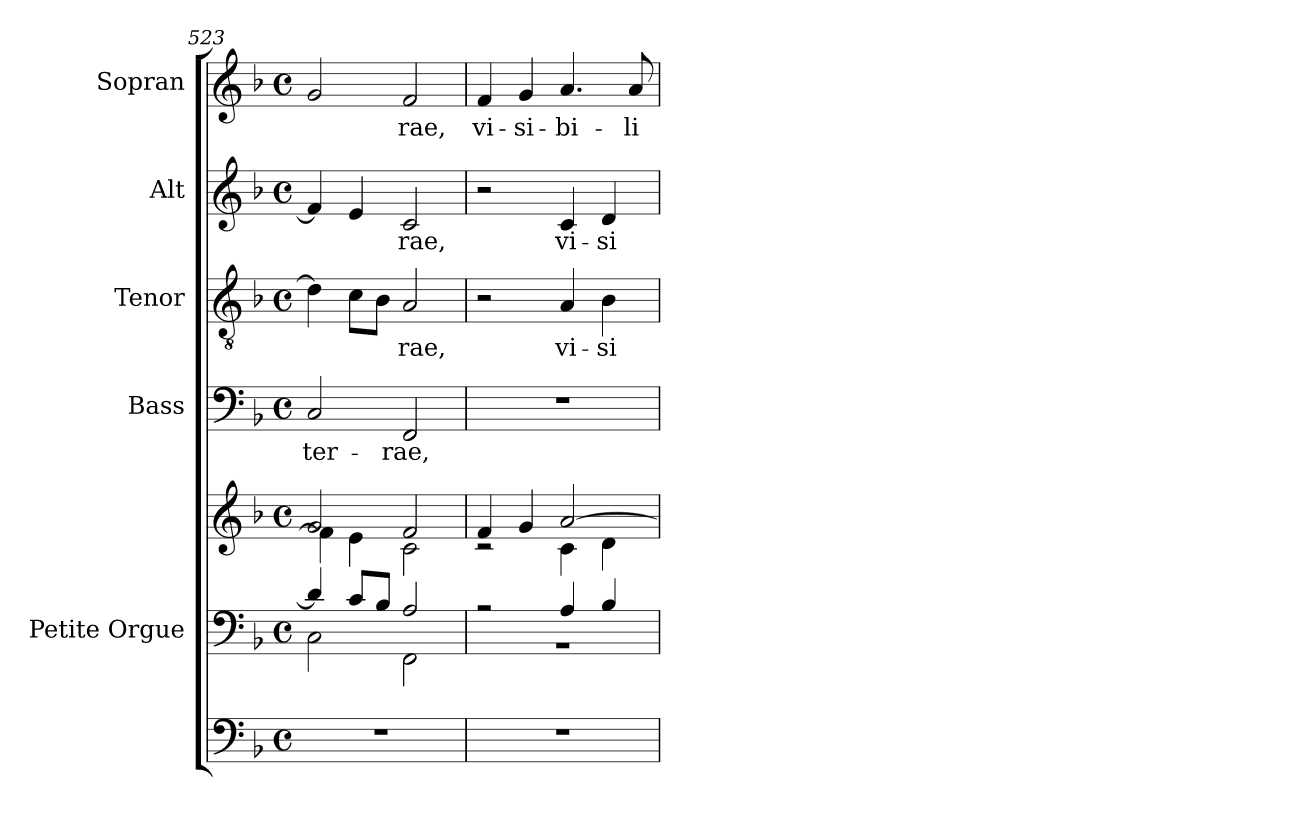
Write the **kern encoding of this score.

**kern	**kern	**kern	**kern	**text	**kern	**text	**kern	**text	**kern	**text
*part6	*part5	*part5	*part4	*part4	*part3	*part3	*part2	*part2	*part1	*part1
*staff7	*staff6	*staff5	*staff4	*staff4	*staff3	*staff3	*staff2	*staff2	*staff1	*staff1
*	*I"Petite Orgue	*	*I"Bass	*	*I"Tenor	*	*I"Alt	*	*I"Sopran	*
*	*I'Org. 1	*	*I'B.	*	*I'T.	*	*I'A.	*	*I'S.	*
!!LO:LB:g=z
*clefF4	*clefF4	*clefG2	*clefF4	*	*clefGv2	*	*clefG2	*	*clefG2	*
*k[b-]	*k[b-]	*k[b-]	*k[b-]	*	*k[b-]	*	*k[b-]	*	*k[b-]	*
*F:	*F:	*F:	*F:	*	*F:	*	*F:	*	*F:	*
*M4/4	*M4/4	*M4/4	*M4/4	*	*M4/4	*	*M4/4	*	*M4/4	*
*met(c)	*met(c)	*met(c)	*met(c)	*	*met(c)	*	*met(c)	*	*met(c)	*
=523	=523	=523	=523	=523	=523	=523	=523	=523	=523	=523
*	*^	*^	*	*	*	*	*	*	*	*
!	!	!	!	!	!	!LO:LY:b	!	!	!	!	!	!
1r	4d/]	2C\	2g/	4f\]	2C/	ter-	4d\]	.	4f/]	.	2g/	.
.	8c/L	.	.	4e\	.	.	8c\L	.	4e/	.	.	.
.	8B-/J	.	.	.	.	.	8B-\J	.	.	.	.	.
!	!	!	!	!	!	!LO:LY:b	!	!LO:LY:b	!	!LO:LY:b	!	!LO:LY:b
.	2A/	2FF\	2f/	2c\	2FF/	-rae,	2A/	-rae,	2c/	-rae,	2f/	-rae,
=524	=524	=524	=524	=524	=524	=524	=524	=524	=524	=524	=524	=524
!	!	!	!	!	!	!	!	!	!	!	!	!LO:LY:b
1r	2rA	1rBB	4f/	2rc	1r	.	2r	.	2r	.	4f/	vi-
!	!	!	!	!	!	!	!	!	!	!	!	!LO:LY:b
.	.	.	4g/	.	.	.	.	.	.	.	4g/	-si-
!	!	!	!	!	!	!	!	!LO:LY:b	!	!LO:LY:b	!	!LO:LY:b
.	4A/	.	[>2a/	4c\	.	.	4A/	vi-	4c/	vi-	4.a/	-bi-
!	!	!	!	!	!	!	!	!LO:LY:b	!	!LO:LY:b	!	!
.	4B-/	.	.	4d\	.	.	4B-\	-si-	4d/	-si-	.	.
!	!	!	!	!	!	!	!	!	!	!	!	!LO:LY:b
.	.	.	.	.	.	.	.	.	.	.	8a/	-li-
*	*v	*v	*	*	*	*	*	*	*	*	*	*
*	*	*v	*v	*	*	*	*	*	*	*	*
=	=	=	=	=	=	=	=	=	=	=
*-	*-	*-	*-	*-	*-	*-	*-	*-	*-	*-
